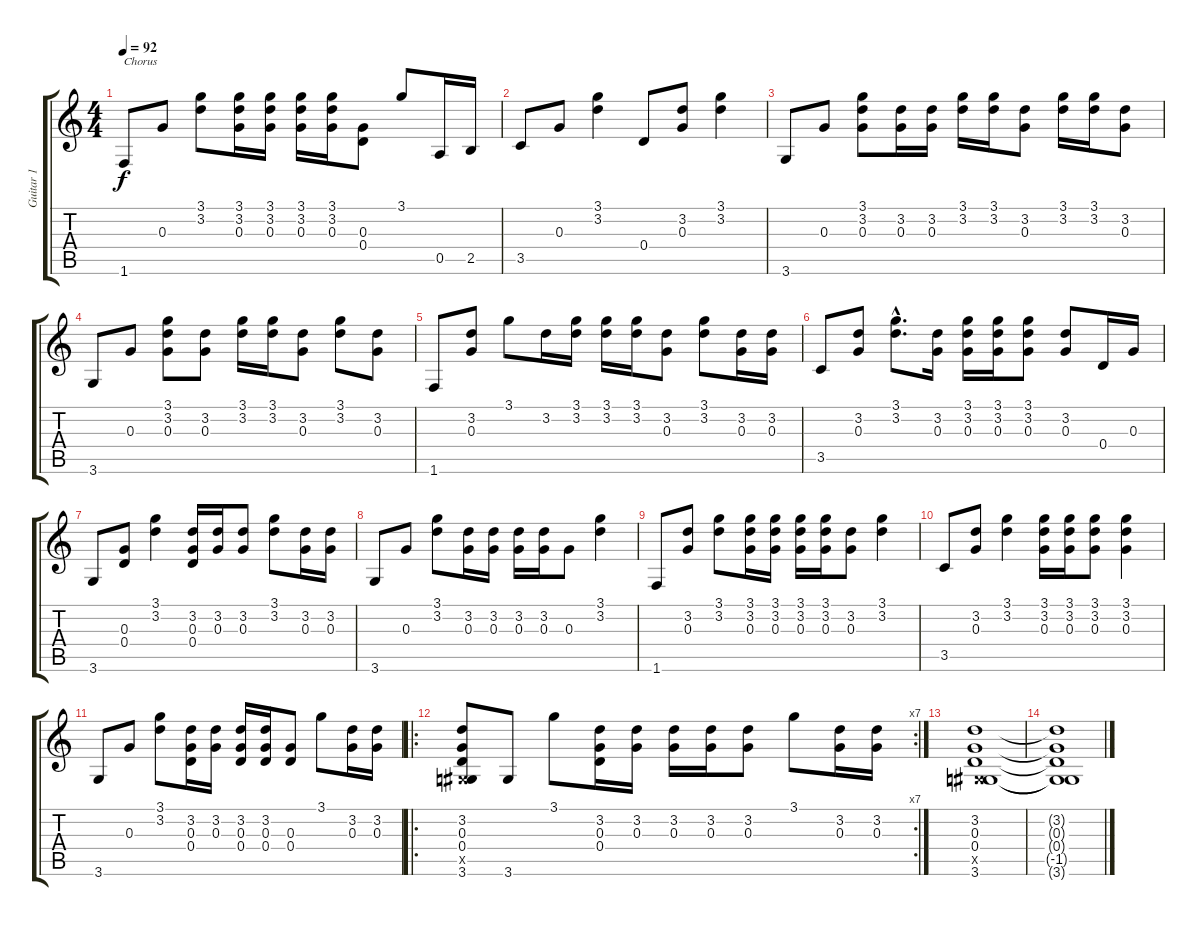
\track ("Guitar 1" "Guitar 1") {instrument overdrivenguitar}
\staff {score tabs}
\tuning (E4 B3 G3 D3 A2 E2) {hide}
\ts (4 4)
\tempo 92
\clef g2
\ks c
1.6.8{txt "Chorus" dy f} 0.3.8 (3.1 3.2).8 (3.1 3.2 0.3).16 (3.1 3.2 0.3).16 (3.1 3.2 0.3).16 (3.1 3.2 0.3).16 (0.3 0.4).8 3.1.8 0.5.16 2.5.16 |
3.5.8 0.3.8 (3.1 3.2).4 0.4.8 (3.2 0.3).8 (3.1 3.2).4 |
3.6.8 0.3.8 (3.1 3.2 0.3).8 (3.2 0.3).16 (3.2 0.3).16 (3.1 3.2).16 (3.1 3.2).16 (3.2 0.3).8 (3.1 3.2).16 (3.1 3.2).16 (3.2 0.3).8 |
3.6.8 0.3.8 (3.1 3.2 0.3).8 (3.2 0.3).8 (3.1 3.2).16 (3.1 3.2).16 (3.2 0.3).8 (3.1 3.2).8 (3.2 0.3).8 |
1.6.8 (3.2 0.3).8 3.1.8 3.2.16 (3.1 3.2).16 (3.1 3.2).16 (3.1 3.2).16 (3.2 0.3).8 (3.1 3.2).8 (3.2 0.3).16 (3.2 0.3).16 |
3.5.8 (3.2 0.3).8 (3.1{hac} 3.2{hac}).8{d} (3.2 0.3).16 (3.1 3.2 0.3).16 (3.1 3.2 0.3).16 (3.1 3.2 0.3).8 (3.2 0.3).8 0.4.16 0.3.16 |
3.6.8 (0.3 0.4).8 (3.1 3.2).4 (3.2 0.3 0.4).16 (3.2 0.3).16 (3.2 0.3).8 (3.1 3.2).8 (3.2 0.3).16 (3.2 0.3).16 |
3.6.8 0.3.8 (3.1 3.2).8 (3.2 0.3).16 (3.2 0.3).16 (3.2 0.3).16 (3.2 0.3).16 0.3.8 (3.1 3.2).4 |
1.6.8 (3.2 0.3).8 (3.1 3.2).8 (3.1 3.2 0.3).16 (3.1 3.2 0.3).16 (3.1 3.2 0.3).16 (3.1 3.2 0.3).16 (3.2 0.3).8 (3.1 3.2).4 |
3.5.8 (3.2 0.3).8 (3.1 3.2).4 (3.1 3.2 0.3).16 (3.1 3.2 0.3).16 (3.1 3.2 0.3).8 (3.1 3.2 0.3).4 |
3.6.8 0.3.8 (3.1 3.2).8 (3.2 0.3 0.4).16 (3.2 0.3).16 (3.2 0.3 0.4).16 (3.2 0.3 0.4).16 (0.3 0.4).8 3.1.8 (3.2 0.3).16 (3.2 0.3).16 |
\ro
\rc 7
(3.2 0.3 0.4 -1.5{x} 3.6).8 3.6.8 3.1.8 (3.2 0.3 0.4).16 (3.2 0.3).16 (3.2 0.3).16 (3.2 0.3).16 (3.2 0.3).8 3.1.8 (3.2 0.3).16 (3.2 0.3).16 |
(3.2 0.3 0.4 -1.5{x} 3.6).1 |
(3.2{t} 0.3{t} 0.4{t} -1.5{t} 3.6{t}).1
